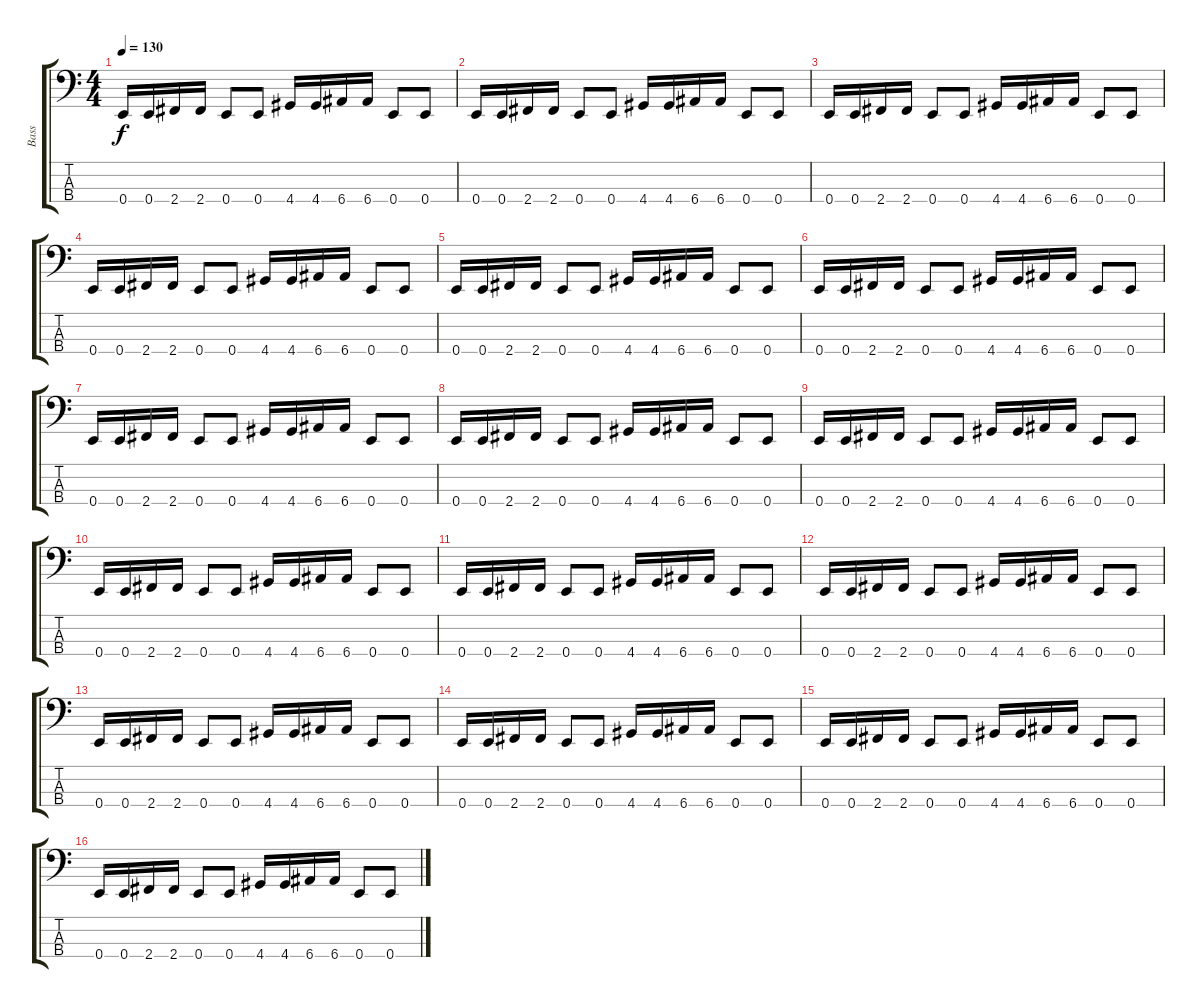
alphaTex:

\track ("Bass" "Bass") {instrument slapbass1}
\staff {score tabs}
\tuning (G2 D2 A1 E1) {hide}
\ts (4 4)
\tempo 130
\clef f4
\ks c
0.4.16{dy f} 0.4.16 2.4.16 2.4.16 0.4.8 0.4.8 4.4.16 4.4.16 6.4.16 6.4.16 0.4.8 0.4.8 |
0.4.16 0.4.16 2.4.16 2.4.16 0.4.8 0.4.8 4.4.16 4.4.16 6.4.16 6.4.16 0.4.8 0.4.8 |
0.4.16 0.4.16 2.4.16 2.4.16 0.4.8 0.4.8 4.4.16 4.4.16 6.4.16 6.4.16 0.4.8 0.4.8 |
0.4.16 0.4.16 2.4.16 2.4.16 0.4.8 0.4.8 4.4.16 4.4.16 6.4.16 6.4.16 0.4.8 0.4.8 |
0.4.16 0.4.16 2.4.16 2.4.16 0.4.8 0.4.8 4.4.16 4.4.16 6.4.16 6.4.16 0.4.8 0.4.8 |
0.4.16 0.4.16 2.4.16 2.4.16 0.4.8 0.4.8 4.4.16 4.4.16 6.4.16 6.4.16 0.4.8 0.4.8 |
0.4.16 0.4.16 2.4.16 2.4.16 0.4.8 0.4.8 4.4.16 4.4.16 6.4.16 6.4.16 0.4.8 0.4.8 |
0.4.16 0.4.16 2.4.16 2.4.16 0.4.8 0.4.8 4.4.16 4.4.16 6.4.16 6.4.16 0.4.8 0.4.8 |
0.4.16 0.4.16 2.4.16 2.4.16 0.4.8 0.4.8 4.4.16 4.4.16 6.4.16 6.4.16 0.4.8 0.4.8 |
0.4.16 0.4.16 2.4.16 2.4.16 0.4.8 0.4.8 4.4.16 4.4.16 6.4.16 6.4.16 0.4.8 0.4.8 |
0.4.16 0.4.16 2.4.16 2.4.16 0.4.8 0.4.8 4.4.16 4.4.16 6.4.16 6.4.16 0.4.8 0.4.8 |
0.4.16 0.4.16 2.4.16 2.4.16 0.4.8 0.4.8 4.4.16 4.4.16 6.4.16 6.4.16 0.4.8 0.4.8 |
0.4.16 0.4.16 2.4.16 2.4.16 0.4.8 0.4.8 4.4.16 4.4.16 6.4.16 6.4.16 0.4.8 0.4.8 |
0.4.16 0.4.16 2.4.16 2.4.16 0.4.8 0.4.8 4.4.16 4.4.16 6.4.16 6.4.16 0.4.8 0.4.8 |
0.4.16 0.4.16 2.4.16 2.4.16 0.4.8 0.4.8 4.4.16 4.4.16 6.4.16 6.4.16 0.4.8 0.4.8 |
0.4.16 0.4.16 2.4.16 2.4.16 0.4.8 0.4.8 4.4.16 4.4.16 6.4.16 6.4.16 0.4.8 0.4.8
